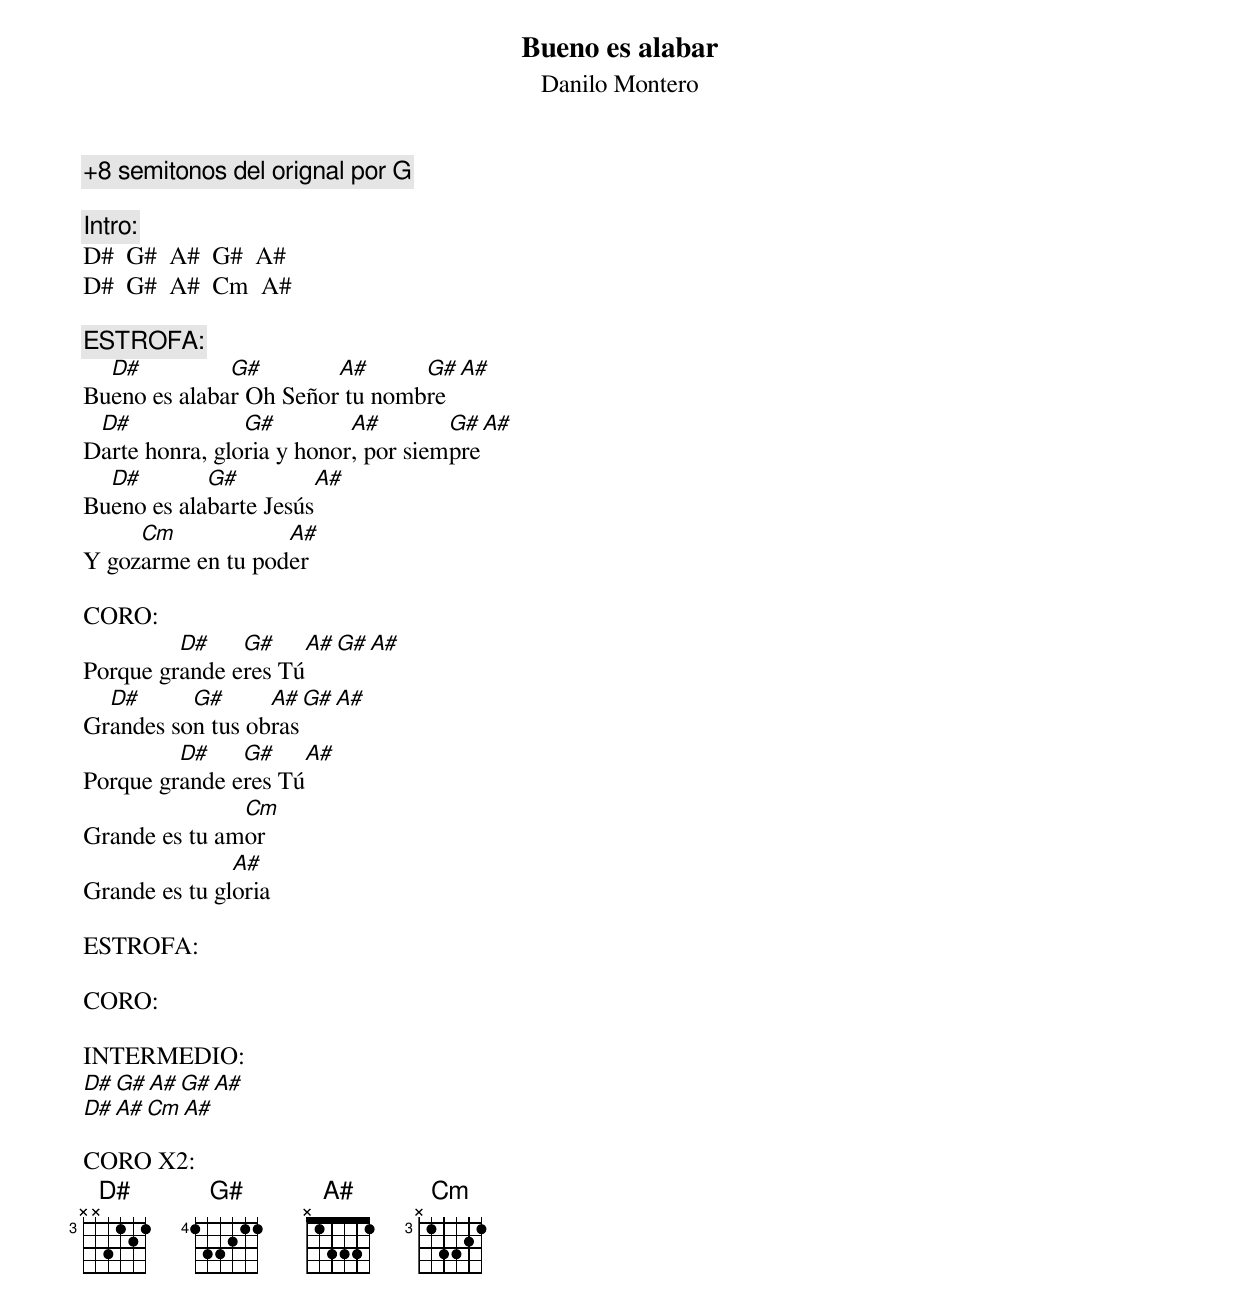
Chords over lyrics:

Bueno es alabar
Danilo Montero
+8 semitonos del orignal por G

Intro:
D#  G#  A#  G#  A#
D#  G#  A#  Cm  A#

ESTROFA:
  D#          G#        A#      G#   A#
Bueno es alabar Oh Señor tu nombre
 D#             G#         A#        G#    A#
Darte honra, gloria y honor, por siempre
  D#        G#         A#
Bueno es alabarte Jesús
     Cm            A#
Y gozarme en tu poder

CORO:
         D#    G#     A#  G#  A#
Porque grande eres Tú
  D#      G#      A#     G#  A#
Grandes son tus obras
         D#    G#     A#
Porque grande eres Tú
               Cm
Grande es tu amor
               A#
Grande es tu gloria

ESTROFA:

CORO:

INTERMEDIO:
D#  G#  A#  G#  A#
D#  A#  Cm  A#

CORO X2:
